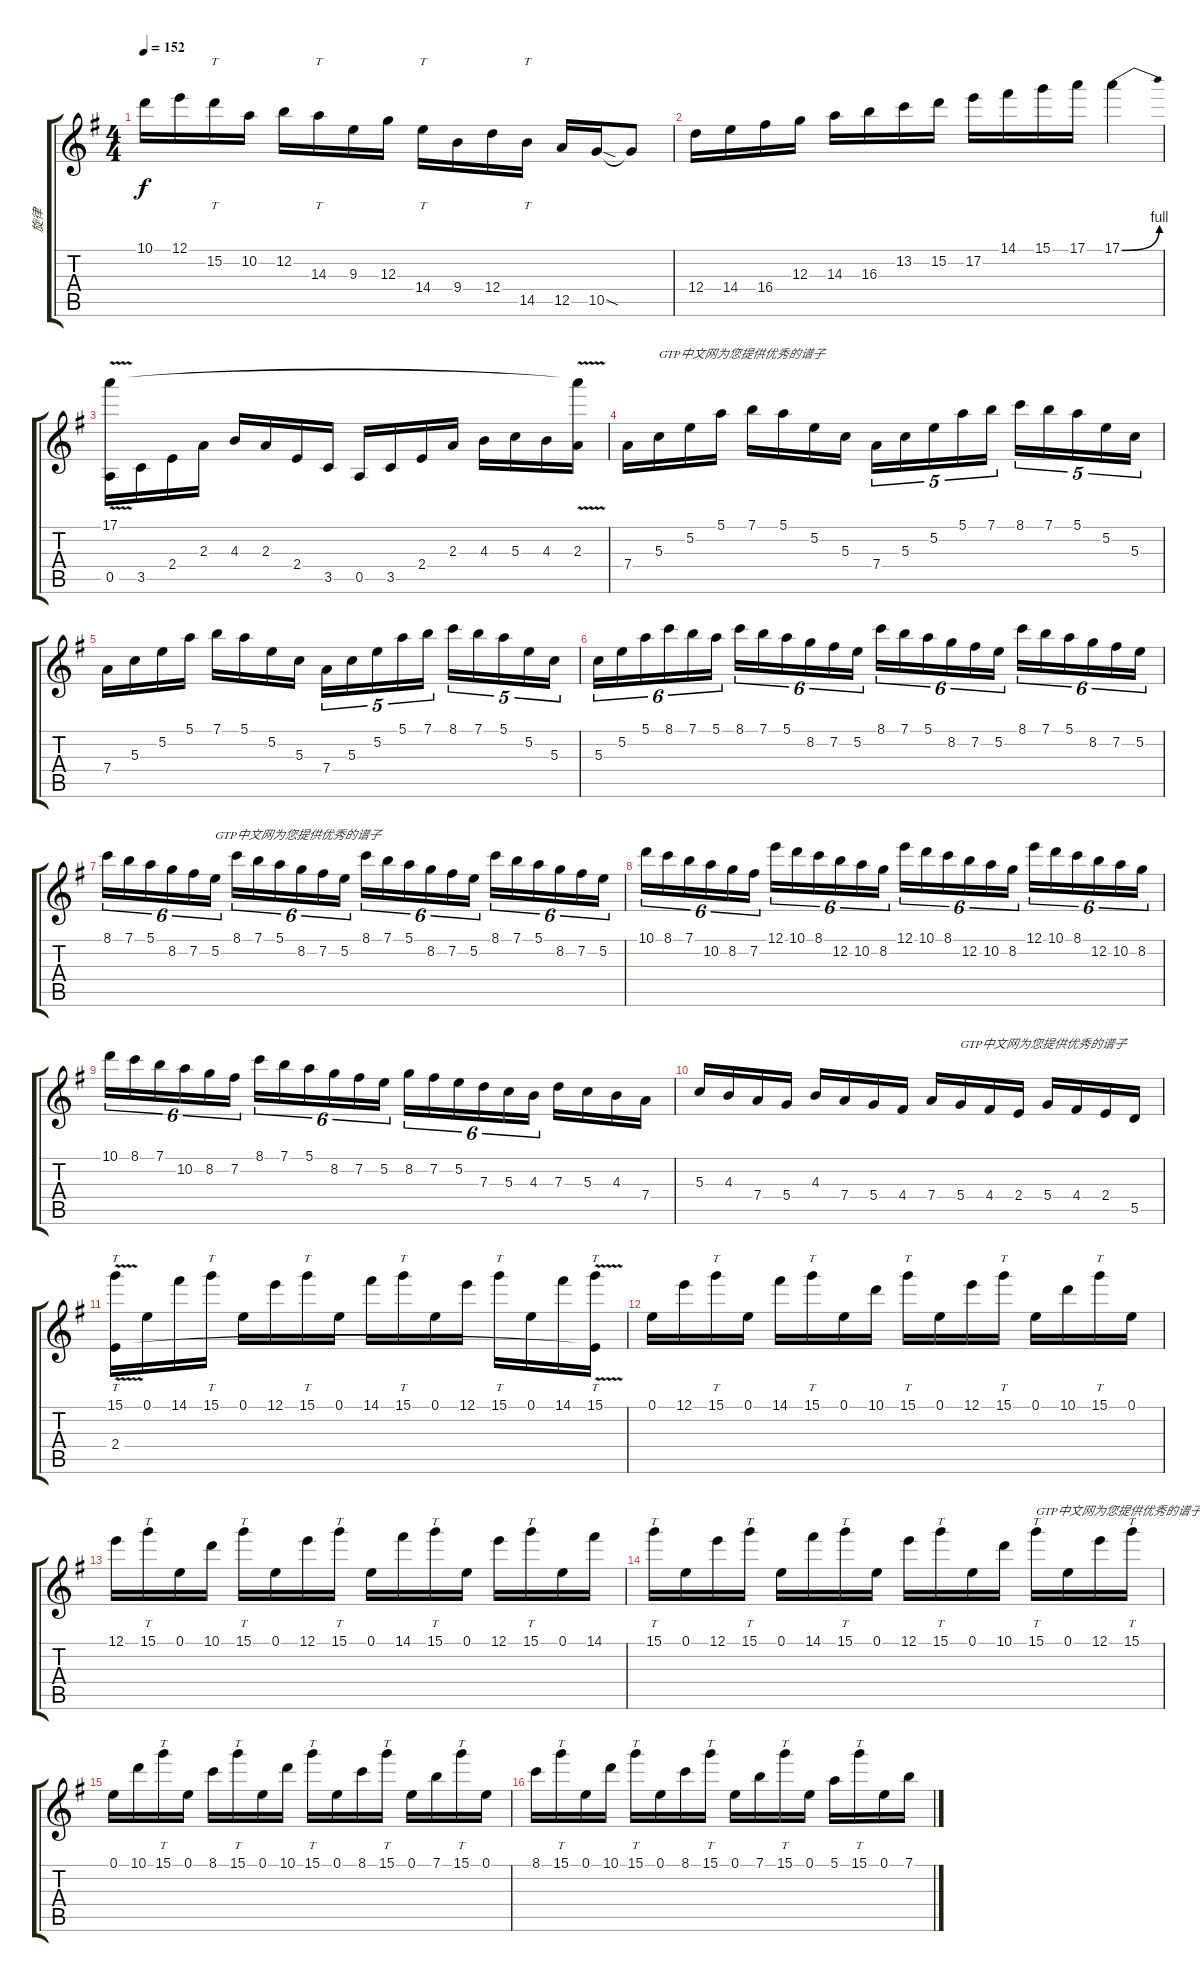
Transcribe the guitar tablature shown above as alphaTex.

\track ("旋律" "旋律") {instrument overdrivenguitar}
\staff {score tabs}
\tuning (E4 B3 G3 D3 A2 E2) {hide}
\ts (4 4)
\tempo 152
\clef g2
\ks g
10.1.16{dy f} 12.1.16 15.2.16{tt} 10.2.16 12.2.16 14.3.16{tt} 9.3.16 12.3.16 14.4.16{tt} 9.4.16 12.4.16 14.5.16{tt} 12.5.16 10.5{sod}.16 10.5{t}.8 |
12.4.16 14.4.16 16.4.16 12.3.16 14.3.16 16.3.16 13.2.16 15.2.16 17.2.16 14.1.16 15.1.16 17.1.16 17.1{be (bend 0 0 60 4)}.4 |
(17.1{v} 0.5).16 3.5.16 2.4.16 2.3.16 4.3.16 2.3.16 2.4.16 3.5.16 0.5.16 3.5.16 2.4.16 2.3.16 4.3.16 5.3.16 4.3.16 (17.1{t} 2.3).16 |
7.4.16 5.3.16{txt "GTP中文网为您提供优秀的谱子"} 5.2.16 5.1.16 7.1.16 5.1.16 5.2.16 5.3.16 7.4.16{tu (5 4)} 5.3.16{tu (5 4)} 5.2.16{tu (5 4)} 5.1.16{tu (5 4)} 7.1.16{tu (5 4)} 8.1.16{tu (5 4)} 7.1.16{tu (5 4)} 5.1.16{tu (5 4)} 5.2.16{tu (5 4)} 5.3.16{tu (5 4)} |
7.4.16 5.3.16 5.2.16 5.1.16 7.1.16 5.1.16 5.2.16 5.3.16 7.4.16{tu (5 4)} 5.3.16{tu (5 4)} 5.2.16{tu (5 4)} 5.1.16{tu (5 4)} 7.1.16{tu (5 4)} 8.1.16{tu (5 4)} 7.1.16{tu (5 4)} 5.1.16{tu (5 4)} 5.2.16{tu (5 4)} 5.3.16{tu (5 4)} |
5.3.16{tu (6 4)} 5.2.16{tu (6 4)} 5.1.16{tu (6 4)} 8.1.16{tu (6 4)} 7.1.16{tu (6 4)} 5.1.16{tu (6 4)} 8.1.16{tu (6 4)} 7.1.16{tu (6 4)} 5.1.16{tu (6 4)} 8.2.16{tu (6 4)} 7.2.16{tu (6 4)} 5.2.16{tu (6 4)} 8.1.16{tu (6 4)} 7.1.16{tu (6 4)} 5.1.16{tu (6 4)} 8.2.16{tu (6 4)} 7.2.16{tu (6 4)} 5.2.16{tu (6 4)} 8.1.16{tu (6 4)} 7.1.16{tu (6 4)} 5.1.16{tu (6 4)} 8.2.16{tu (6 4)} 7.2.16{tu (6 4)} 5.2.16{tu (6 4)} |
8.1.16{tu (6 4)} 7.1.16{tu (6 4)} 5.1.16{tu (6 4)} 8.2.16{tu (6 4)} 7.2.16{tu (6 4)} 5.2.16{tu (6 4) txt "GTP中文网为您提供优秀的谱子"} 8.1.16{tu (6 4)} 7.1.16{tu (6 4)} 5.1.16{tu (6 4)} 8.2.16{tu (6 4)} 7.2.16{tu (6 4)} 5.2.16{tu (6 4)} 8.1.16{tu (6 4)} 7.1.16{tu (6 4)} 5.1.16{tu (6 4)} 8.2.16{tu (6 4)} 7.2.16{tu (6 4)} 5.2.16{tu (6 4)} 8.1.16{tu (6 4)} 7.1.16{tu (6 4)} 5.1.16{tu (6 4)} 8.2.16{tu (6 4)} 7.2.16{tu (6 4)} 5.2.16{tu (6 4)} |
10.1.16{tu (6 4)} 8.1.16{tu (6 4)} 7.1.16{tu (6 4)} 10.2.16{tu (6 4)} 8.2.16{tu (6 4)} 7.2.16{tu (6 4)} 12.1.16{tu (6 4)} 10.1.16{tu (6 4)} 8.1.16{tu (6 4)} 12.2.16{tu (6 4)} 10.2.16{tu (6 4)} 8.2.16{tu (6 4)} 12.1.16{tu (6 4)} 10.1.16{tu (6 4)} 8.1.16{tu (6 4)} 12.2.16{tu (6 4)} 10.2.16{tu (6 4)} 8.2.16{tu (6 4)} 12.1.16{tu (6 4)} 10.1.16{tu (6 4)} 8.1.16{tu (6 4)} 12.2.16{tu (6 4)} 10.2.16{tu (6 4)} 8.2.16{tu (6 4)} |
10.1.16{tu (6 4)} 8.1.16{tu (6 4)} 7.1.16{tu (6 4)} 10.2.16{tu (6 4)} 8.2.16{tu (6 4)} 7.2.16{tu (6 4)} 8.1.16{tu (6 4)} 7.1.16{tu (6 4)} 5.1.16{tu (6 4)} 8.2.16{tu (6 4)} 7.2.16{tu (6 4)} 5.2.16{tu (6 4)} 8.2.16{tu (6 4)} 7.2.16{tu (6 4)} 5.2.16{tu (6 4)} 7.3.16{tu (6 4)} 5.3.16{tu (6 4)} 4.3.16{tu (6 4)} 7.3.16 5.3.16 4.3.16 7.4.16 |
5.3.16 4.3.16 7.4.16 5.4.16 4.3.16 7.4.16 5.4.16 4.4.16 7.4.16 5.4.16{txt "GTP中文网为您提供优秀的谱子"} 4.4.16 2.4.16 5.4.16 4.4.16 2.4.16 5.5.16 |
(15.1 2.4{v}).16{tt} 0.1.16 14.1.16 15.1.16{tt} 0.1.16 12.1.16 15.1.16{tt} 0.1.16 14.1.16 15.1.16{tt} 0.1.16 12.1.16 15.1.16{tt} 0.1.16 14.1.16 (15.1 2.4{t}).16{tt} |
0.1.16 12.1.16 15.1.16{tt} 0.1.16 14.1.16 15.1.16{tt} 0.1.16 10.1.16 15.1.16{tt} 0.1.16 12.1.16 15.1.16{tt} 0.1.16 10.1.16 15.1.16{tt} 0.1.16 |
12.1.16 15.1.16{tt} 0.1.16 10.1.16 15.1.16{tt} 0.1.16 12.1.16 15.1.16{tt} 0.1.16 14.1.16 15.1.16{tt} 0.1.16 12.1.16 15.1.16{tt} 0.1.16 14.1.16 |
15.1.16{tt} 0.1.16 12.1.16 15.1.16{tt} 0.1.16 14.1.16 15.1.16{tt} 0.1.16 12.1.16 15.1.16{tt} 0.1.16 10.1.16 15.1.16{tt txt "GTP中文网为您提供优秀的谱子"} 0.1.16 12.1.16 15.1.16{tt} |
0.1.16 10.1.16 15.1.16{tt} 0.1.16 8.1.16 15.1.16{tt} 0.1.16 10.1.16 15.1.16{tt} 0.1.16 8.1.16 15.1.16{tt} 0.1.16 7.1.16 15.1.16{tt} 0.1.16 |
8.1.16 15.1.16{tt} 0.1.16 10.1.16 15.1.16{tt} 0.1.16 8.1.16 15.1.16{tt} 0.1.16 7.1.16 15.1.16{tt} 0.1.16 5.1.16 15.1.16{tt} 0.1.16 7.1.16
